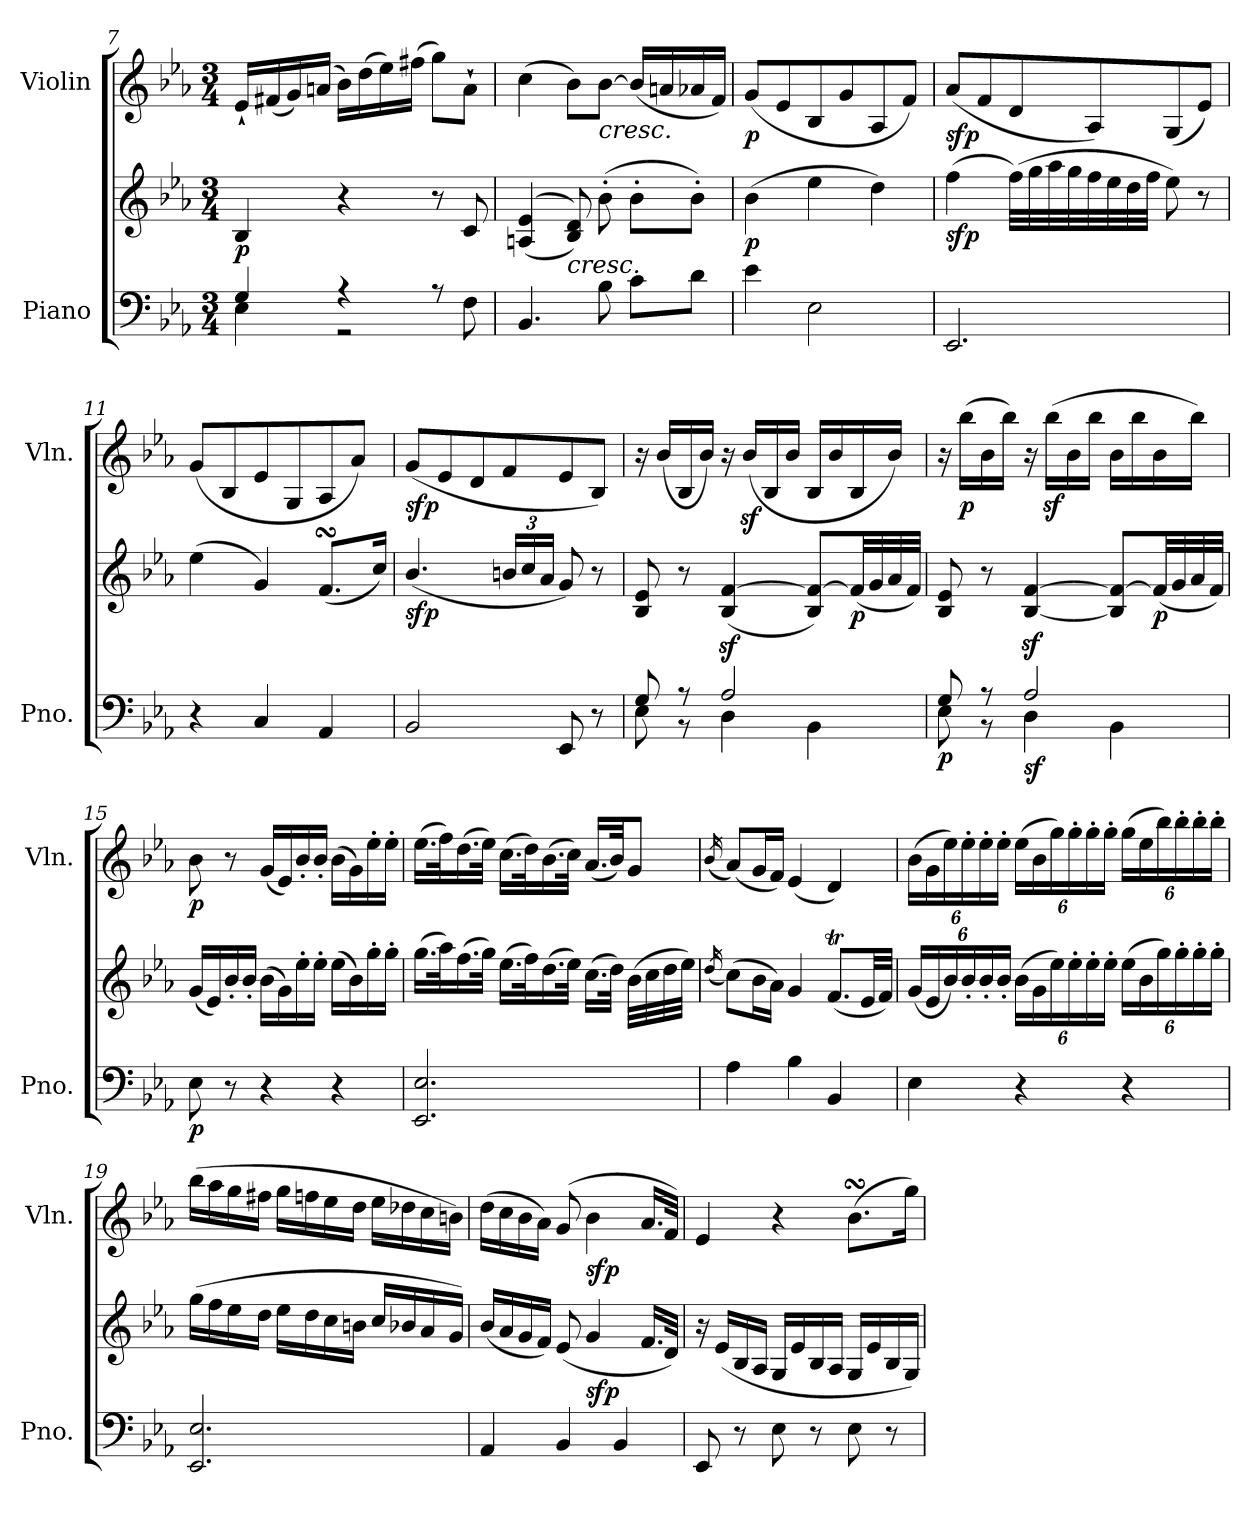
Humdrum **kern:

**kern	**kern	**dynam	**kern	**dynam
*part2	*part2	*part2	*part1	*part1
*staff3	*staff2	*staff2/3	*staff1	*staff1
*I"Piano	*	*	*I"Violin	*
*I'Pno.	*	*	*I'Vln.	*
!!LO:LB:g=z
*clefF4	*clefG2	*	*clefG2	*
*k[b-e-a-]	*k[b-e-a-]	*	*k[b-e-a-]	*
*M3/4	*M3/4	*	*M3/4	*
=7	=7	=7	=7	=7
*^	*	*	*	*
!	!	!	!LO:DY:b	!	!
4G/	4E-\	4B-/	p	16e-`/LL	.
.	.	.	.	(<16f#X/	.
.	.	.	.	16g/)	.
.	.	.	.	(>16an/JJ	.
4r	2r	4r	.	16b-\LL)	.
.	.	.	.	(>16dd\	.
.	.	.	.	16ee-\)	.
.	.	.	.	(>16ff#X\JJ	.
8r	.	8r	.	8gg\L)	.
8F\	.	8c/	.	8a`\J	.
*v	*v	*	*	*	*
=8	=8	=8	=8	=8
4.BB-/	(>(<4An/ 4e-/	.	(>4cc\	.
!	!LO:TX:b:i:t=cresc.	!	!	!
.	8B-/ 8d/))	.	8b-\L)	.
!	!	!	!LO:TX:b:i:t=cresc.	!
8B-\	(>8b-'\	.	[8b-\J	.
8c\L	8b-'\L	.	(<16b-/LL]	.
.	.	.	16an/	.
8d\J	8b-'\J)	.	16a-X/	.
.	.	.	16f/JJ)	.
=9	=9	=9	=9	=9
!	!	!LO:DY:b	!	!LO:DY:b
4e-\	(>4b-\	p	(<8g/L	p
.	.	.	8e-/	.
2E-\	4ee-\	.	8B-/	.
.	.	.	8g/	.
.	4dd\)	.	8A-/	.
.	.	.	8f/J)	.
=10	=10	=10	=10	=10
!	!	!LO:DY:b	!	!LO:DY:b
2.EE-/	(>4ff\	sfp	(<8a-/L	sfp
.	.	.	8f/	.
.	(>32ff\LLL)	.	8d/	.
.	32gg\	.	.	.
.	32aa-\	.	.	.
.	32gg\	.	.	.
.	32ff\	.	8A-/)	.
.	32ee-\	.	.	.
.	32dd\	.	.	.
.	32ff\JJJ	.	.	.
.	8ee-\)	.	(<8G/	.
.	8r	.	8e-/J)	.
=11	=11	=11	=11	=11
4r	(>4ee-\	.	(<8g/L	.
.	.	.	8B-/	.
4C/	4g/)	.	8e-/	.
.	.	.	8G/	.
4AA-/	(<8.fsSSS/L	.	8A-/	.
.	.	.	8a-/J)	.
.	16cc/Jk)	.	.	.
=12	=12	=12	=12	=12
!	!	!LO:DY:b	!	!LO:DY:b
2BB-/	(<4.b-/	sfp	(<8g/L	sfp
.	.	.	8e-/	.
.	.	.	8d/	.
*	*Xbrackettup	*	*	*
.	24bn/LL	.	8f/	.
.	24cc/	.	.	.
.	24a-/JJ	.	.	.
8EE-/	8g/)	.	8e-/	.
8r	8r	.	8B-/J)	.
!!LO:PB:g=z
=13	=13	=13	=13	=13
*^	*	*	*	*
8G/	8E-\	8B-/ 8e-/	.	16r	.
.	.	.	.	(<16b-/LL	.
8r	8r	8r	.	16B-/	.
.	.	.	.	16b-/JJ)	.
2A-/	4D\	(<4B-/z< [4f/z<	.	16r	.
.	.	.	.	(<16b-z</LL	.
.	.	.	.	16B-/	.
.	.	.	.	16b-/JJ	.
.	4BB-\	8B-/ 8f/_L)	.	16B-/LL	.
.	.	.	.	16b-/	.
!	!	!	!LO:DY:b	!	!
.	.	(<32f/LL]	p	16B-/	.
.	.	32g/	.	.	.
.	.	32a-/	.	16b-/JJ)	.
.	.	32f/JJJ)	.	.	.
=14	=14	=14	=14	=14	=14
!	!	!	!LO:DY:b=2	!	!
8G/	8E-\	8B-/ 8e-/	p	16r	.
!	!	!	!	!	!LO:DY:b
.	.	.	.	(>16bb-\LL	p
8r	8r	8r	.	16b-\	.
.	.	.	.	16bb-\JJ)	.
!	!	!	!LO:DY:b=2	!	!
2A-/	4D\	[4B-/z< [4f/z<	sf	16r	.
.	.	.	.	(>16bb-z<\LL	.
.	.	.	.	16b-\	.
.	.	.	.	16bb-\JJ	.
.	4BB-\	8B-/] 8f/_L	.	16b-\LL	.
.	.	.	.	16bb-\	.
!	!	!	!LO:DY:b	!	!
.	.	(<32f/LL]	p	16b-\	.
.	.	32g/	.	.	.
.	.	32a-/	.	16bb-\JJ)	.
.	.	32f/JJJ)	.	.	.
*v	*v	*	*	*	*
=15	=15	=15	=15	=15
!	!	!LO:DY:b=2	!	!LO:DY:b
8E-\	(<16g/LL	p	8b-\	p
.	16e-/)	.	.	.
8r	16b-'/	.	8r	.
.	16b-'/JJ	.	.	.
4r	(>16b-\LL	.	(<16g/LL	.
.	16g\)	.	16e-/)	.
.	16ee-'\	.	16b-'/	.
.	16ee-'\JJ	.	16b-'/JJ	.
4r	(>16ee-\LL	.	(>16b-\LL	.
.	16b-\)	.	16g\)	.
.	16gg'\	.	16ee-'\	.
.	16gg'\JJ	.	16ee-'\JJ	.
=16	=16	=16	=16	=16
2.EE-/ 2.E-/	(>16.gg\LL	.	(>16.ee-\LL	.
.	32aa-\K)	.	32ff\K)	.
.	(>16.ff\	.	(>16.dd\	.
.	32gg\JJk)	.	32ee-\JJk)	.
.	(>16.ee-\LL	.	(>16.cc\LL	.
.	32ff\K)	.	32dd\K)	.
.	(>16.dd\	.	(>16.b-\	.
.	32ee-\JJk)	.	32cc\JJk)	.
.	(>16.cc\LL	.	(<16.a-/LL	.
.	32dd\JJk)	.	32b-/JK)	.
.	(>32b-\LLL	.	8g/J	.
.	32cc\	.	.	.
.	32dd\	.	.	.
.	32ee-\JJJ)	.	.	.
=17	=17	=17	=17	=17
.	(<16qdd/	.	(<16qb-/	.
4A-\	(>8cc\L)	.	(<8a-/L)	.
.	16b-\L	.	16g/L	.
.	16a-\JJ)	.	16f/JJ)	.
4B-\	4g/	.	(<4e-/	.
4BB-/	(<8.fT/L	.	4d/)	.
.	32e-/LL	.	.	.
.	32f/JJJ)	.	.	.
!!LO:LB:g=z
=18	=18	=18	=18	=18
*	*	*	*Xbrackettup	*
4E-\	(<24g/LL	.	(>24b-\LL	.
.	24e-/	.	24g\	.
.	24b-/)	.	24ee-\)	.
.	24b-'/	.	24ee-'\	.
.	24b-'/	.	24ee-'\	.
.	24b-'/JJ	.	24ee-'\JJ	.
4r	(>24b-\LL	.	(>24ee-\LL	.
.	24g\	.	24b-\	.
.	24ee-\)	.	24gg\)	.
.	24ee-'\	.	24gg'\	.
.	24ee-'\	.	24gg'\	.
.	24ee-'\JJ	.	24gg'\JJ	.
4r	(>24ee-\LL	.	(>24gg\LL	.
.	24b-\	.	24ee-\	.
.	24gg\)	.	24bb-\)	.
.	24gg'\	.	24bb-'\	.
.	24gg'\	.	24bb-'\	.
.	24gg'\JJ	.	24bb-'\JJ	.
=19	=19	=19	=19	=19
2.EE-/ 2.E-/	(>16gg\LL	.	(>16bb-\LL	.
.	16ff\	.	16aa-\	.
.	16ee-\	.	16gg\	.
.	16dd\JJ	.	16ff#X\JJ	.
.	16ee-\LL	.	16gg\LL	.
.	16dd\	.	16ffn\	.
.	16cc\	.	16ee-\	.
.	16bn\JJ	.	16dd\JJ	.
.	16cc/LL	.	16ee-\LL	.
.	16b-X/	.	16dd-X\	.
.	16a-/	.	16cc\	.
.	16g/JJ)	.	16bn\JJ)	.
=20	=20	=20	=20	=20
4AA-/	(<16b-/LL	.	(>16dd\LL	.
.	16a-/	.	16cc\	.
.	16g/	.	16b-\	.
.	16f/JJ)	.	16a-\JJ)	.
4BB-/	(<8e-/	.	(>8g/	.
!	!	!LO:DY:b	!	!LO:DY:b
.	4g/	sfp	4b-\	sfp
4BB-/	.	.	.	.
.	16.f/LL	.	16.a-/LL	.
.	32d/JJk)	.	32f/JJk)	.
=21	=21	=21	=21	=21
8EE-/	16r	.	4e-/	.
.	(<16e-/LL	.	.	.
8r	16B-/	.	.	.
.	16A-/JJ	.	.	.
8E-\	16G/LL	.	4r	.
.	16e-/	.	.	.
8r	16B-/	.	.	.
.	16A-/JJ	.	.	.
8E-\	16G/LL	.	(>8.b-sSSS\L	.
.	16e-/	.	.	.
8r	16B-/	.	.	.
.	16G/JJ)	.	16gg\Jk)	.
=	=	=	=	=
*-	*-	*-	*-	*-
